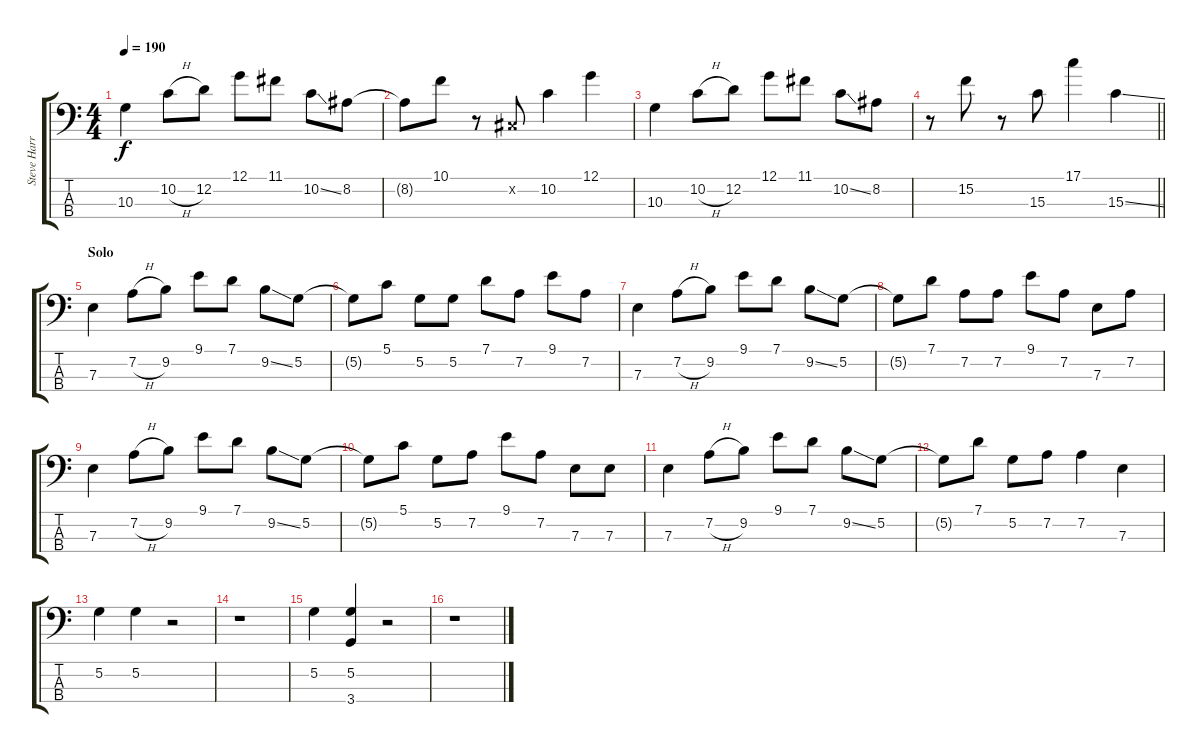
\track ("Steve Harris" "Steve Harr") {instrument electricbasspick}
\staff {score tabs}
\tuning (G2 D2 A1 E1) {hide}
\ts (4 4)
\tempo 190
\clef f4
\ks c
10.3.4{dy f} 10.2{h}.8 12.2.8 12.1.8 11.1.8 10.2{ss}.8 8.2.8 |
8.2{t}.8 10.1.8 r.8 -1.2{x}.8 10.2.4 12.1.4 |
10.3.4 10.2{h}.8 12.2.8 12.1.8 11.1.8 10.2{ss}.8 8.2.8 |
\barLineRight lightlight
r.8 15.2.8 r.8 15.3.8 17.1.4 15.3{ss}.4 |
\section ("" "Solo")
7.3.4 7.2{h}.8 9.2.8 9.1.8 7.1.8 9.2{ss}.8 5.2.8 |
5.2{t}.8 5.1.8 5.2.8 5.2.8 7.1.8 7.2.8 9.1.8 7.2.8 |
7.3.4 7.2{h}.8 9.2.8 9.1.8 7.1.8 9.2{ss}.8 5.2.8 |
5.2{t}.8 7.1.8 7.2.8 7.2.8 9.1.8 7.2.8 7.3.8 7.2.8 |
7.3.4 7.2{h}.8 9.2.8 9.1.8 7.1.8 9.2{ss}.8 5.2.8 |
5.2{t}.8 5.1.8 5.2.8 7.2.8 9.1.8 7.2.8 7.3.8 7.3.8 |
7.3.4 7.2{h}.8 9.2.8 9.1.8 7.1.8 9.2{ss}.8 5.2.8 |
5.2{t}.8 7.1.8 5.2.8 7.2.8 7.2.4 7.3.4 |
5.2.4 5.2.4 r.2 |
r.1 |
5.2.4 (5.2 3.4).4 r.2 |
r.1
